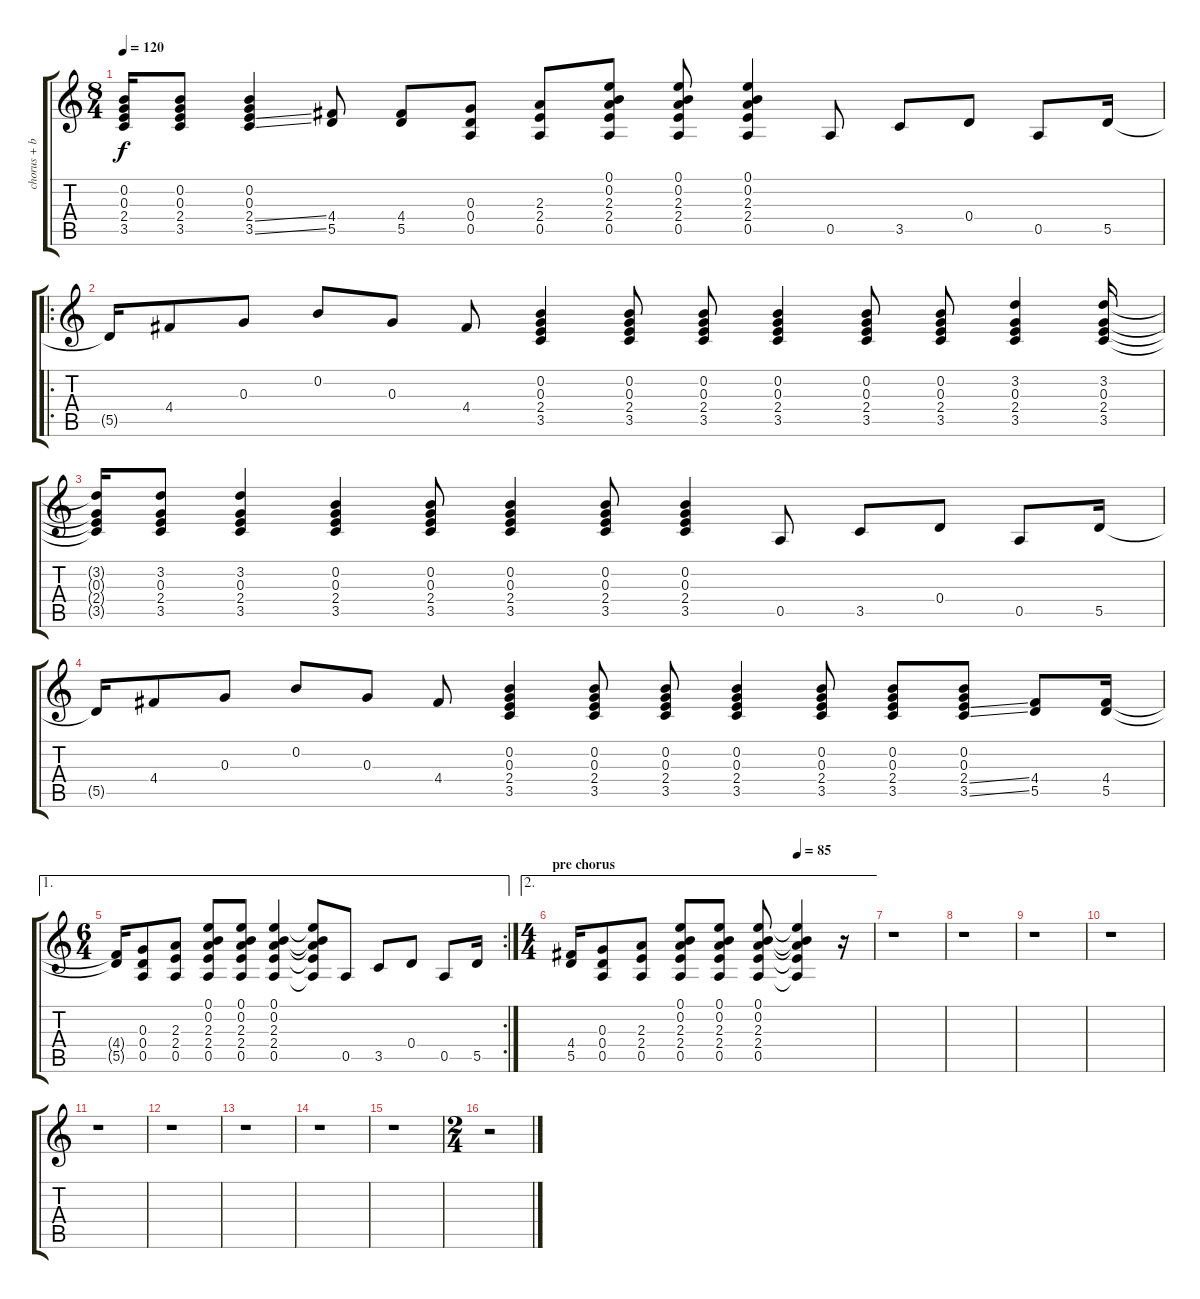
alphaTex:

\track ("chorus + bridge part" "chorus + b") {instrument overdrivenguitar}
\staff {score tabs}
\tuning (E4 B3 G3 D3 A2 D2) {hide}
\ts (8 4)
\tempo 120
\clef g2
\ks c
(0.2{t} 0.3{t} 2.4{t} 3.5{t}).16{dy f} (0.2 0.3 2.4 3.5).8 (0.2 0.3 2.4{ss} 3.5{ss}).4 (4.4 5.5).8 (4.4 5.5).8 (0.3 0.4 0.5).8 (2.3 2.4 0.5).8 (0.1 0.2 2.3 2.4 0.5).8 (0.1 0.2 2.3 2.4 0.5).8 (0.1 0.2 2.3 2.4 0.5).4 0.5.8 3.5.8 0.4.8 0.5.8 5.5.16 |
\ro
5.5{t}.16 4.4.8 0.3.8 0.2.8 0.3.8 4.4.8 (0.2 0.3 2.4 3.5).4 (0.2 0.3 2.4 3.5).8 (0.2 0.3 2.4 3.5).8 (0.2 0.3 2.4 3.5).4 (0.2 0.3 2.4 3.5).8 (0.2 0.3 2.4 3.5).8 (3.2 0.3 2.4 3.5).4 (3.2 0.3 2.4 3.5).16 |
(3.2{t} 0.3{t} 2.4{t} 3.5{t}).16 (3.2 0.3 2.4 3.5).8 (3.2 0.3 2.4 3.5).4 (0.2 0.3 2.4 3.5).4 (0.2 0.3 2.4 3.5).8 (0.2 0.3 2.4 3.5).4 (0.2 0.3 2.4 3.5).8 (0.2 0.3 2.4 3.5).4 0.5.8 3.5.8 0.4.8 0.5.8 5.5.16 |
5.5{t}.16 4.4.8 0.3.8 0.2.8 0.3.8 4.4.8 (0.2 0.3 2.4 3.5).4 (0.2 0.3 2.4 3.5).8 (0.2 0.3 2.4 3.5).8 (0.2 0.3 2.4 3.5).4 (0.2 0.3 2.4 3.5).8 (0.2 0.3 2.4 3.5).8 (0.2 0.3 2.4{ss} 3.5{ss}).8 (4.4 5.5).8 (4.4 5.5).16 |
\ae 1
\rc 2
\ts (6 4)
(4.4{t} 5.5{t}).16 (0.3 0.4 0.5).8 (2.3 2.4 0.5).8 (0.1 0.2 2.3 2.4 0.5).8 (0.1 0.2 2.3 2.4 0.5).8 (0.1 0.2 2.3 2.4 0.5).4 (0.1{t} 0.2{t} 2.3{t} 2.4{t} 0.5{t}).8 0.5.8 3.5.8 0.4.8 0.5.8 5.5.16 |
\ae 2
\ts (4 4)
\section ("" "pre chorus")
\tempo (85 0.75)
(4.4 5.5).16 (0.3 0.4 0.5).8 (2.3 2.4 0.5).8 (0.1 0.2 2.3 2.4 0.5).8 (0.1 0.2 2.3 2.4 0.5).8 (0.1 0.2 2.3 2.4 0.5).8 (0.1{t} 0.2{t} 2.3{t} 2.4{t} 0.5{t}).4 r.16{volume 14 instrument overdrivenguitar} |
r.1 |
r.1 |
r.1 |
r.1 |
r.1 |
r.1 |
r.1 |
r.1 |
r.1 |
\ts (2 4)
r.2
